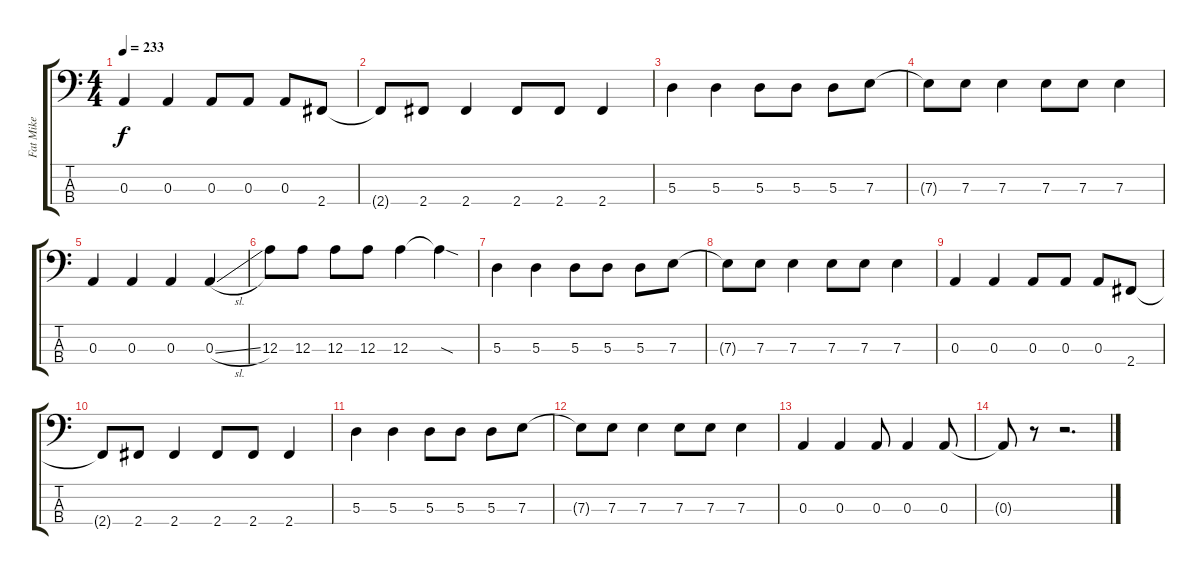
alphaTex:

\track ("Fat Mike" "Fat Mike") {instrument electricbasspick}
\staff {score tabs}
\tuning (G2 D2 A1 E1) {hide}
\ts (4 4)
\tempo 233
\clef f4
\ks c
0.3.4{dy f} 0.3.4 0.3.8 0.3.8 0.3.8 2.4.8 |
2.4{t}.8 2.4.8 2.4.4 2.4.8 2.4.8 2.4.4 |
5.3.4 5.3.4 5.3.8 5.3.8 5.3.8 7.3.8 |
7.3{t}.8 7.3.8 7.3.4 7.3.8 7.3.8 7.3.4 |
0.3.4 0.3.4 0.3.4 0.3{sl}.4 |
12.3.8 12.3.8 12.3.8 12.3.8 12.3.4 12.3{sod t}.4 |
5.3.4 5.3.4 5.3.8 5.3.8 5.3.8 7.3.8 |
7.3{t}.8 7.3.8 7.3.4 7.3.8 7.3.8 7.3.4 |
0.3.4 0.3.4 0.3.8 0.3.8 0.3.8 2.4.8 |
2.4{t}.8 2.4.8 2.4.4 2.4.8 2.4.8 2.4.4 |
5.3.4 5.3.4 5.3.8 5.3.8 5.3.8 7.3.8 |
7.3{t}.8 7.3.8 7.3.4 7.3.8 7.3.8 7.3.4 |
0.3.4 0.3.4 0.3.8 0.3.4 0.3.8 |
0.3{t}.8 r.8 r.2{d}
